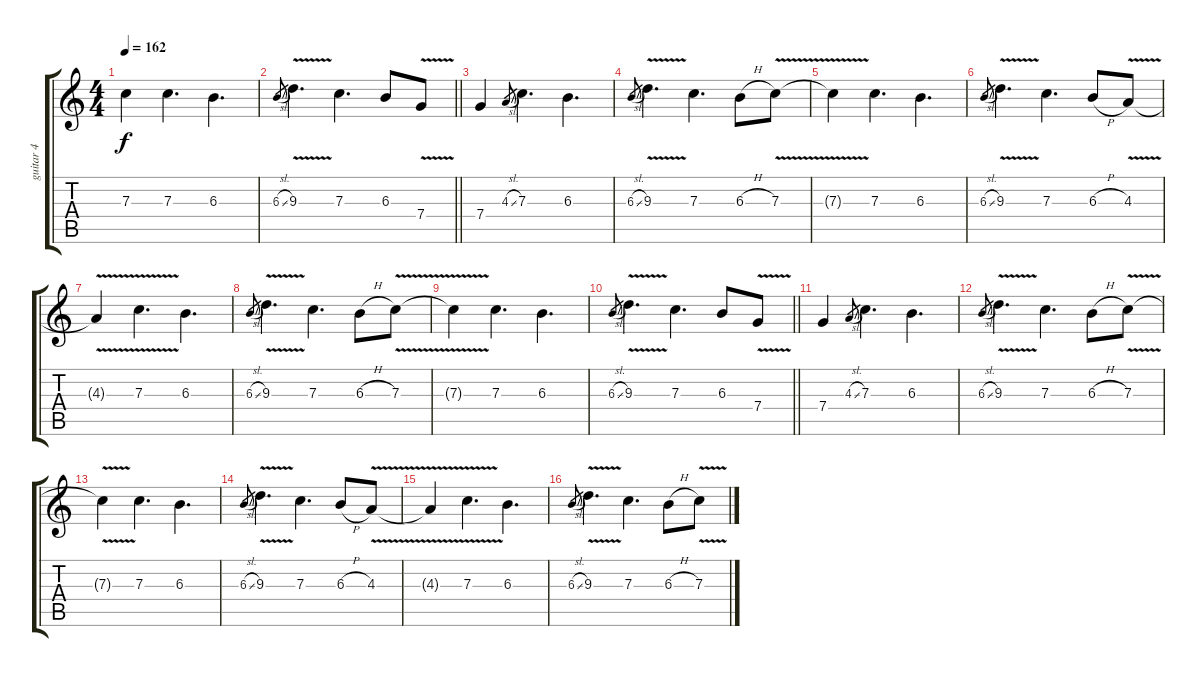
\track ("guitar 4" "guitar 4") {instrument distortionguitar}
\staff {score tabs}
\tuning (D4 A3 F3 C3 G2 C2) {hide}
\ts (4 4)
\tempo 162
\clef g2
\ks c
7.3{t}.4{dy f} 7.3.4{d} 6.3.4{d} |
\barLineRight lightlight
6.3{sl}.8{gr} 9.3{v}.4{d} 7.3.4{d} 6.3.8 7.4{v}.8 |
7.4.4 4.3{sl}.8{gr} 7.3.4{d} 6.3.4{d} |
6.3{sl}.8{gr} 9.3{v}.4{d} 7.3.4{d} 6.3{h}.8 7.3{v}.8 |
7.3{t}.4 7.3.4{d} 6.3.4{d} |
6.3{sl}.8{gr} 9.3{v}.4{d} 7.3.4{d} 6.3{h}.8 4.3{v}.8 |
4.3{t}.4 7.3{v}.4{d} 6.3.4{d} |
6.3{sl}.8{gr} 9.3{v}.4{d} 7.3.4{d} 6.3{h}.8 7.3{v}.8 |
7.3{t}.4 7.3.4{d} 6.3.4{d} |
\barLineRight lightlight
6.3{sl}.8{gr} 9.3{v}.4{d} 7.3.4{d} 6.3.8 7.4{v}.8 |
7.4.4 4.3{sl}.8{gr} 7.3.4{d} 6.3.4{d} |
6.3{sl}.8{gr} 9.3{v}.4{d} 7.3.4{d} 6.3{h}.8 7.3{v}.8 |
7.3{t}.4 7.3.4{d} 6.3.4{d} |
6.3{sl}.8{gr} 9.3{v}.4{d} 7.3.4{d} 6.3{h}.8 4.3{v}.8 |
4.3{t}.4 7.3{v}.4{d} 6.3.4{d} |
6.3{sl}.8{gr} 9.3{v}.4{d} 7.3.4{d} 6.3{h}.8 7.3{v}.8
